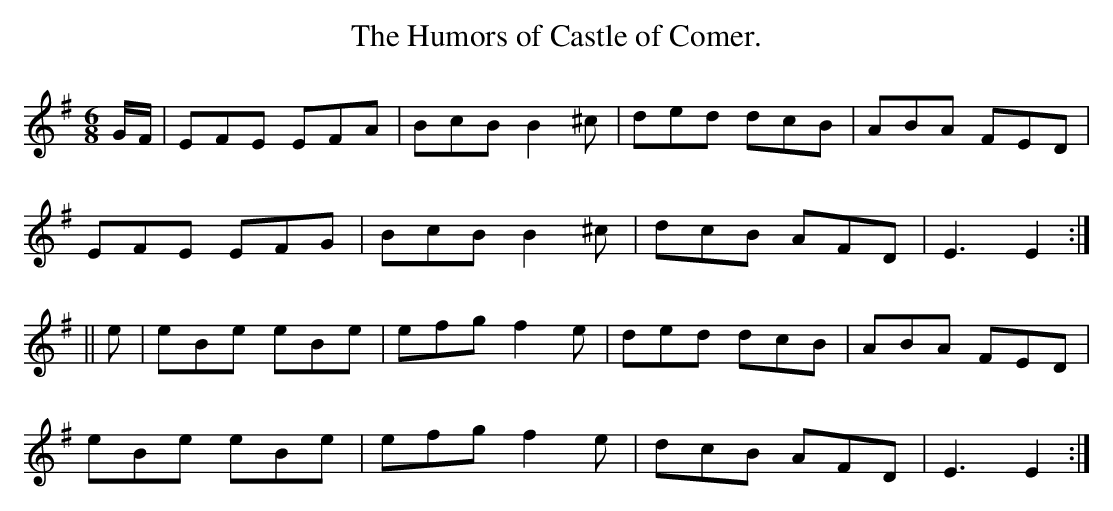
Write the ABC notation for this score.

X:1
T: The Humors of Castle of Comer.
M: 6/8
L: 1/8
K: Em
G/2F/2 | EFE EFA | BcB B2^c | ded dcB | ABA FED  |
EFE EFG | BcB B2^c | dcB AFD | E3 E2 :|
|| e | eBe eBe | efg f2e | ded dcB | ABA FED  |
eBe eBe | efg f2e | dcB AFD | E3 E2 :|
